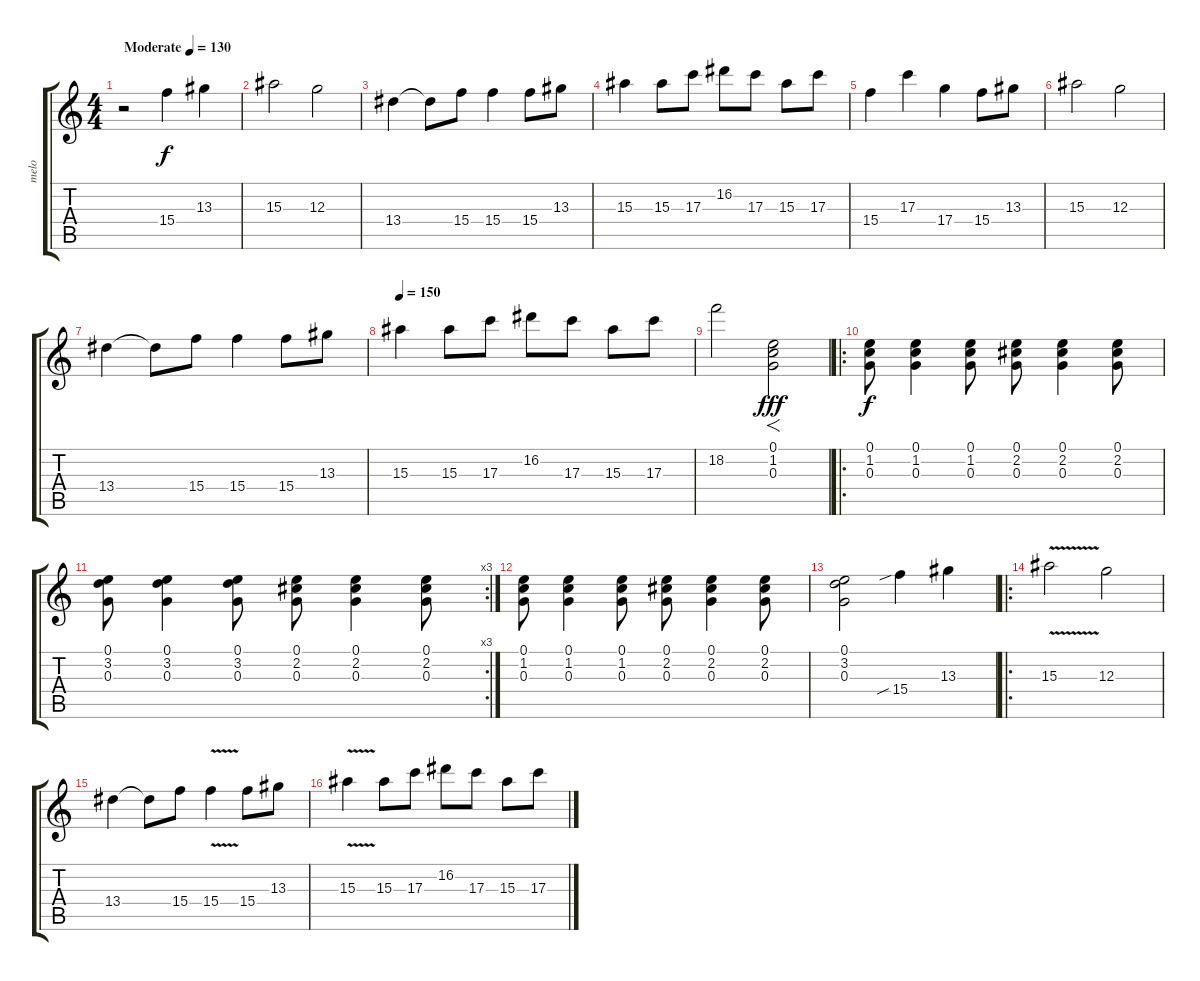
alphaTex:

\track ("melo" "melo") {instrument acousticguitarsteel}
\staff {score tabs}
\tuning (E4 B3 G3 D3 A2 E2) {hide}
\ts (4 4)
\tempo (130 "Moderate")
\clef g2
\ks c
r.2{dy f instrument acousticguitarsteel} 15.4.4 13.3.4 |
15.3.2 12.3.2 |
13.4.4 13.4{t}.8 15.4.8 15.4.4 15.4.8 13.3.8 |
15.3.4 15.3.8 17.3.8 16.2.8 17.3.8 15.3.8 17.3.8 |
15.4.4 17.3.4 17.4.4 15.4.8 13.3.8 |
15.3.2 12.3.2 |
13.4.4 13.4{t}.8 15.4.8 15.4.4 15.4.8 13.3.8 |
\tempo 150
15.3.4 15.3.8 17.3.8 16.2.8 17.3.8 15.3.8 17.3.8 |
18.2.2 (0.1 1.2 0.3).2{f dy fff instrument overdrivenguitar} |
\ro
(0.1 1.2 0.3).8{dy f} (0.1 1.2 0.3).4 (0.1 1.2 0.3).8 (0.1 2.2 0.3).8 (0.1 2.2 0.3).4 (0.1 2.2 0.3).8 |
\rc 3
(0.1 3.2 0.3).8 (0.1 3.2 0.3).4 (0.1 3.2 0.3).8 (0.1 2.2 0.3).8 (0.1 2.2 0.3).4 (0.1 2.2 0.3).8 |
(0.1 1.2 0.3).8 (0.1 1.2 0.3).4 (0.1 1.2 0.3).8 (0.1 2.2 0.3).8 (0.1 2.2 0.3).4 (0.1 2.2 0.3).8 |
(0.1 3.2 0.3).2 15.4{sib}.4{volume 12 instrument distortionguitar} 13.3.4 |
\ro
15.3{v}.2 12.3.2 |
13.4.4 13.4{t}.8 15.4.8 15.4{v}.4 15.4.8 13.3.8 |
15.3{v}.4 15.3.8 17.3.8 16.2.8 17.3.8 15.3.8 17.3.8
